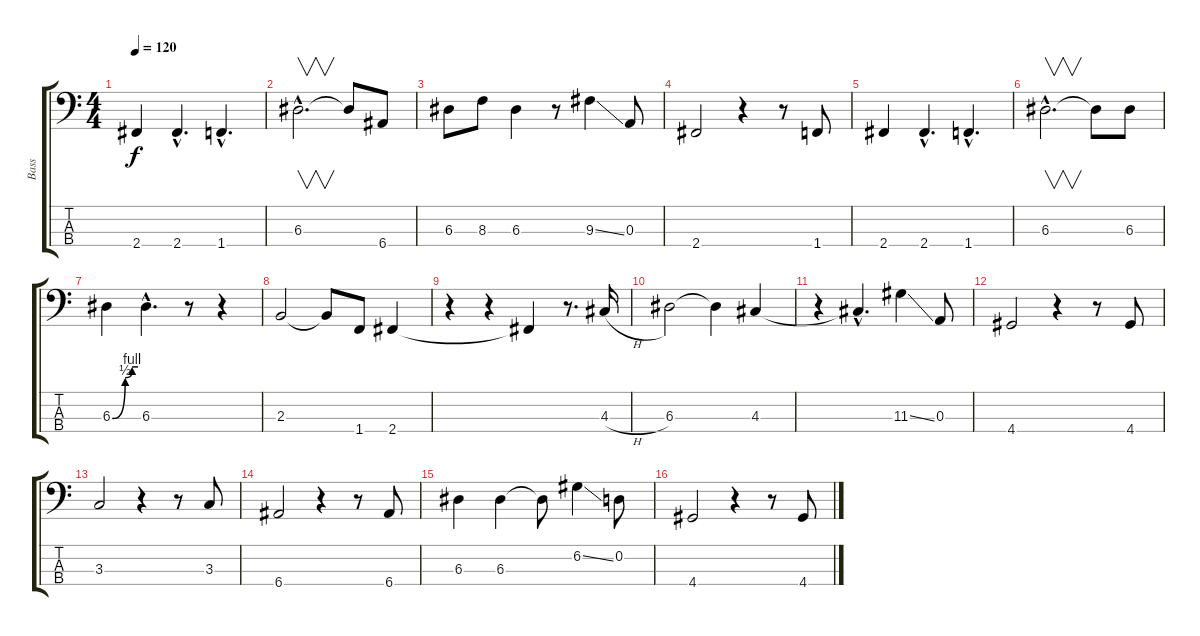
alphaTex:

\track ("Bass" "Bass") {instrument electricbassfinger}
\staff {score tabs}
\tuning (G2 D2 A1 E1) {hide}
\ts (4 4)
\tempo 120
\clef f4
\ks c
2.4.4{dy f} 2.4{hac}.4{d} 1.4{hac}.4{d} |
6.3{hac}.2{v d} 6.3{t}.8 6.4.8 |
6.3.8 8.3.8 6.3.4 r.8 9.3{ss}.4 0.3.8 |
2.4.2 r.4 r.8 1.4.8 |
2.4.4 2.4{hac}.4{d} 1.4{hac}.4{d} |
6.3{hac}.2{v d} 6.3{t}.8 6.3.8 |
6.3{be (custom 0 0 30 2 46 4 60 4)}.4 6.3{hac}.4{d} r.8 r.4 |
2.3.2 2.3{t}.8 1.4.8 2.4.4 |
r.4 r.4 2.4{t}.4 r.8{d} 4.3{h}.16 |
6.3.2 6.3{t}.4 4.3.4 |
r.4 4.3{hac t}.4{d} 11.3{ss}.4 0.3.8 |
4.4.2 r.4 r.8 4.4.8 |
3.3.2 r.4 r.8 3.3.8 |
6.4.2 r.4 r.8 6.4.8 |
6.3.4 6.3.4 6.3{t}.8 6.2{ss}.4 0.2.8 |
4.4.2 r.4 r.8 4.4.8
